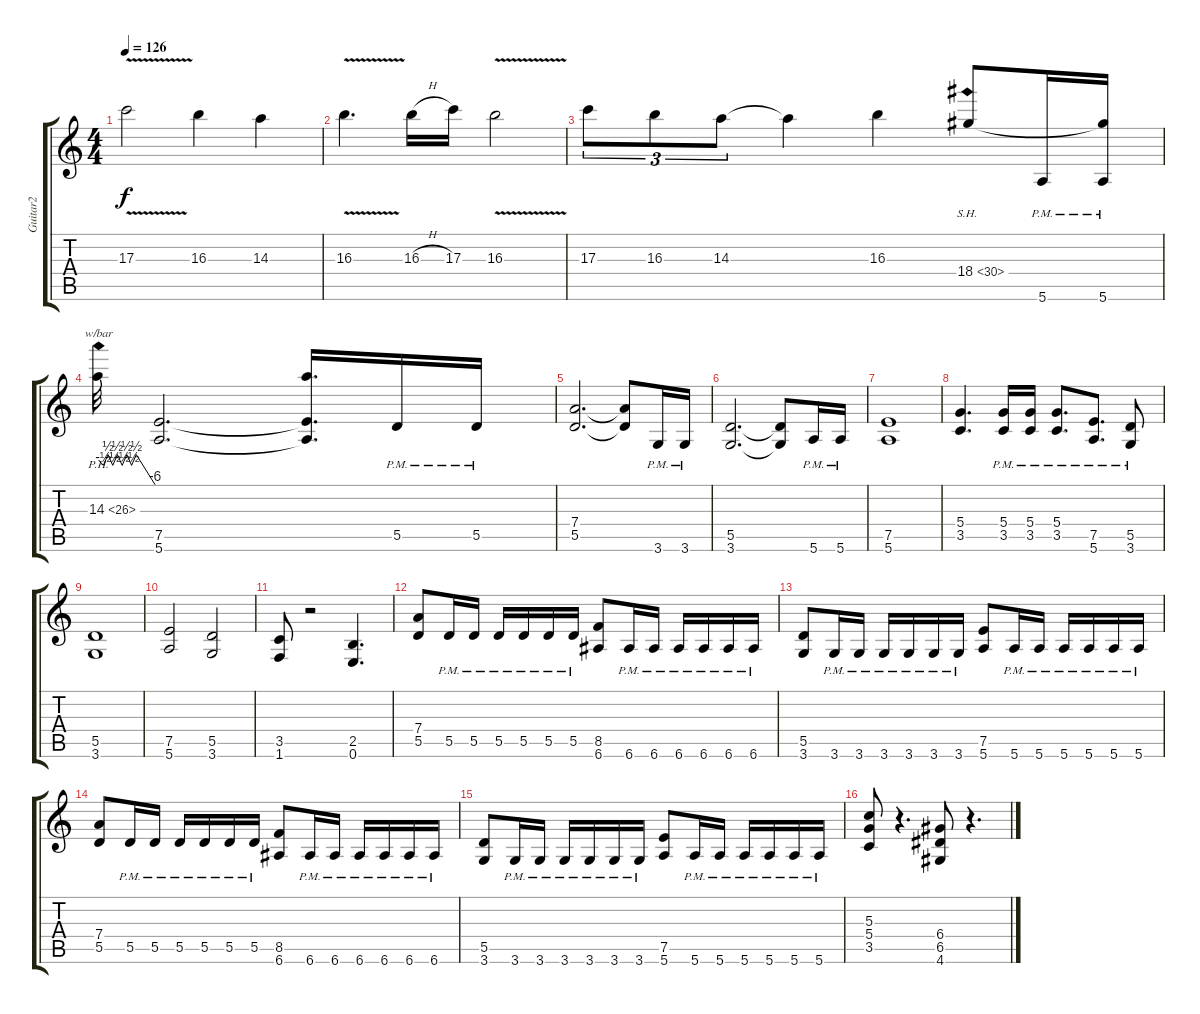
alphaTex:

\track ("Guitar2" "Guitar2") {instrument distortionguitar}
\staff {score tabs}
\tuning (E4 B3 G3 D3 A2 E2) {hide}
\ts (4 4)
\tempo 126
\clef g2
\ks c
17.3{v}.2{dy f} 16.3.4 14.3.4 |
16.3{v}.4{d} 16.3{h}.16 17.3.16 16.3{v}.2 |
17.3.8{tu (3 2)} 16.3.8{tu (3 2)} 14.3.8{tu (3 2)} 14.3{t}.4 16.3.4 18.4{sh 12}.8 5.6{pm}.16 (18.4{t} 5.6{pm}).16 |
14.3{ph 12}.32{tbe (custom default 0 0 5 -2 10 2 15 -2 20 2 25 -2 30 2 35 -2 40 2 60 -24)} (7.5 5.6).2{d} (14.3{t} 7.5{t} 5.6{t}).16{d} 5.5{pm}.16 5.5{pm}.16 |
(7.4 5.5).2{d} (7.4{t} 5.5{t}).8 3.6{pm}.16 3.6{pm}.16 |
(5.5 3.6).2{d} (5.5{t} 3.6{t}).8 5.6{pm}.16 5.6{pm}.16 |
(7.5 5.6).1 |
(5.4 3.5).4{d} (5.4{pm} 3.5{pm}).16 (5.4{pm} 3.5{pm}).16 (5.4{pm} 3.5{pm}).8{d} (7.5{pm} 5.6{pm}).8{d} (5.5{pm} 3.6{pm}).8 |
(5.5 3.6).1 |
(7.5 5.6).2 (5.5 3.6).2 |
(3.5 1.6).8 r.2 (2.5 0.6).4{d} |
(7.4 5.5).8{volume 12 balance 10} 5.5{pm}.16 5.5{pm}.16 5.5{pm}.16 5.5{pm}.16 5.5{pm}.16 5.5{pm}.16 (8.5 6.6).8 6.6{pm}.16 6.6{pm}.16 6.6{pm}.16 6.6{pm}.16 6.6{pm}.16 6.6{pm}.16 |
(5.5 3.6).8 3.6{pm}.16 3.6{pm}.16 3.6{pm}.16 3.6{pm}.16 3.6{pm}.16 3.6{pm}.16 (7.5 5.6).8 5.6{pm}.16 5.6{pm}.16 5.6{pm}.16 5.6{pm}.16 5.6{pm}.16 5.6{pm}.16 |
(7.4 5.5).8 5.5{pm}.16 5.5{pm}.16 5.5{pm}.16 5.5{pm}.16 5.5{pm}.16 5.5{pm}.16 (8.5 6.6).8 6.6{pm}.16 6.6{pm}.16 6.6{pm}.16 6.6{pm}.16 6.6{pm}.16 6.6{pm}.16 |
(5.5 3.6).8 3.6{pm}.16 3.6{pm}.16 3.6{pm}.16 3.6{pm}.16 3.6{pm}.16 3.6{pm}.16 (7.5 5.6).8 5.6{pm}.16 5.6{pm}.16 5.6{pm}.16 5.6{pm}.16 5.6{pm}.16 5.6{pm}.16 |
(5.3 5.4 3.5).8 r.4{d} (6.4 6.5 4.6).8 r.4{d}
